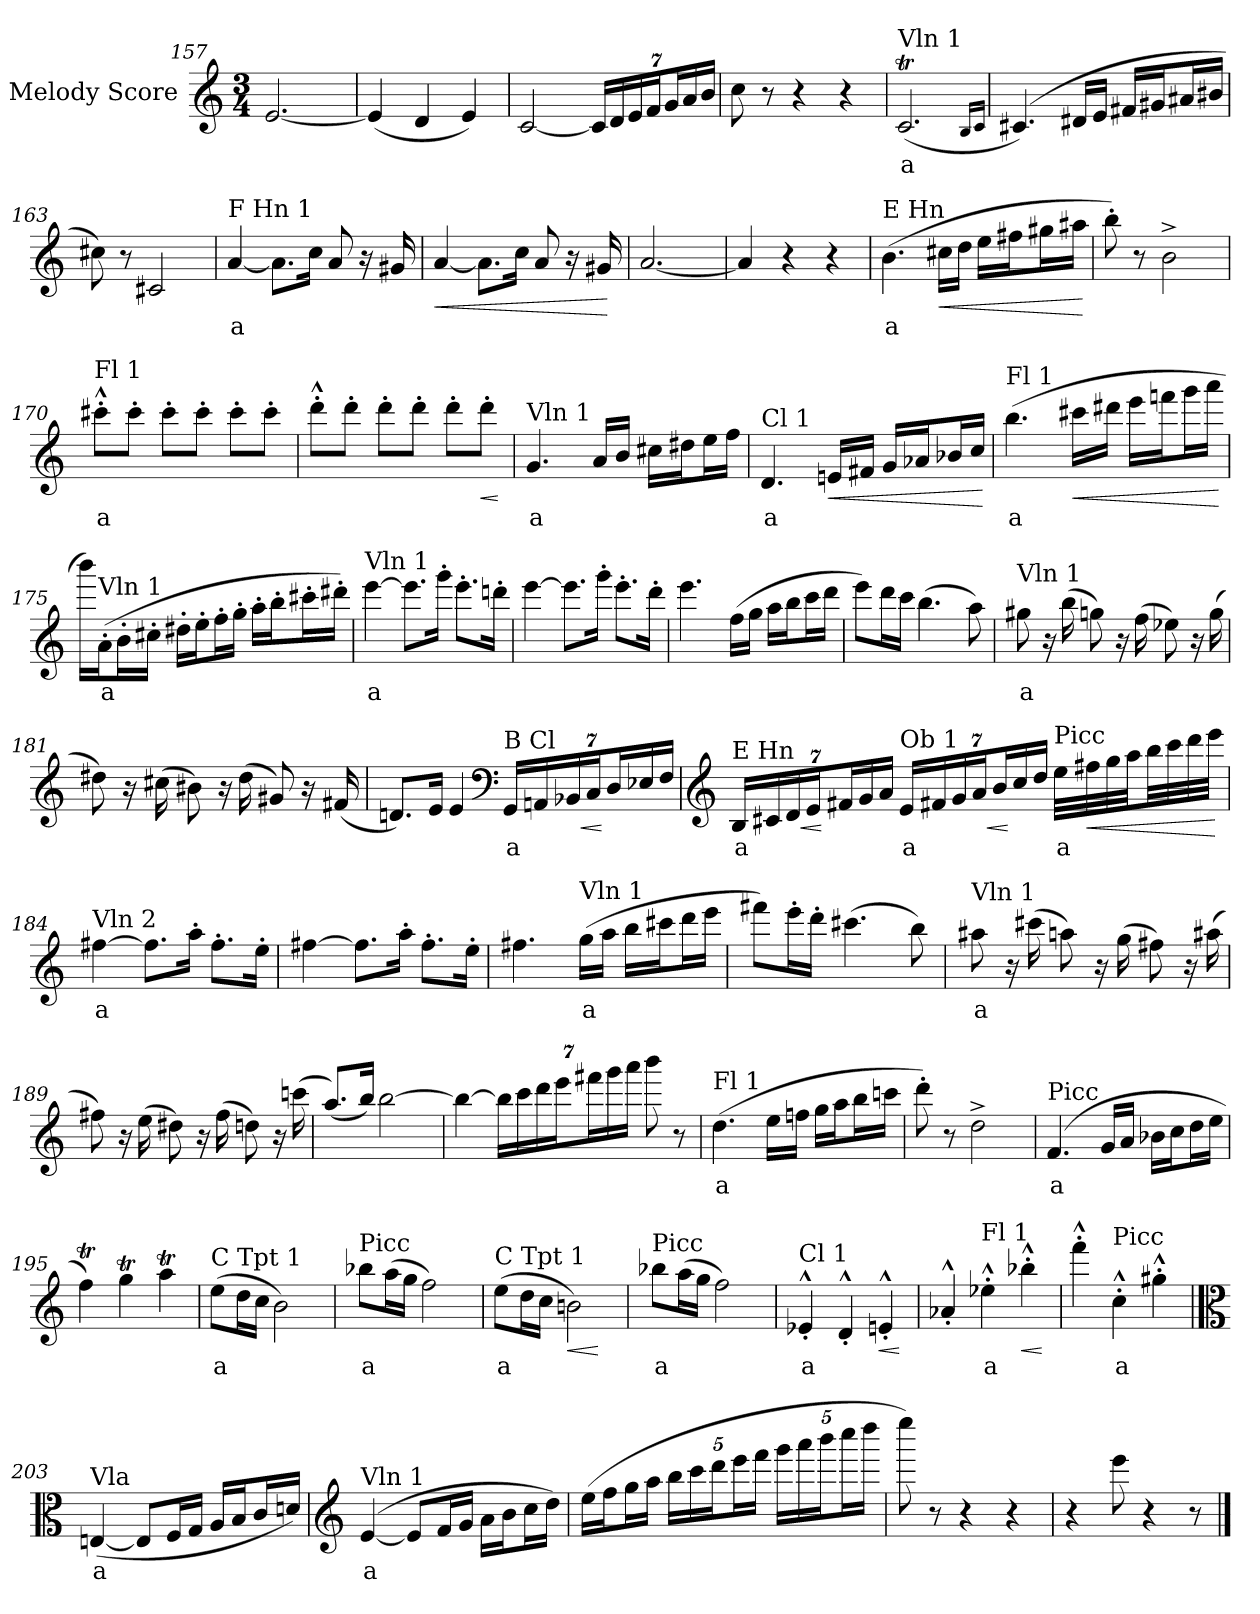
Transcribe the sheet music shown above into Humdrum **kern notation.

**kern	**text	**dynam
*part1	*part1	*part1
*staff1	*staff1	*staff1
*I"Melody Score	*	*
*clefG2	*	*
*k[]	*	*
*M3/4	*	*
=157	=157	=157
[2.e/	.	.
=158	=158	=158
(4e/]	.	.
4d/	.	.
4e/)	.	.
=159	=159	=159
[2c/	.	.
*Xbrackettup	*	*
28c/LL]	.	.
28d/	.	.
28e/	.	.
28f/J	.	.
28g/L	.	.
28a/	.	.
28b/JJ	.	.
=160	=160	=160
*MM144	*	*
8cc\	.	.
8r	.	.
4r	.	.
4r	.	.
=161	=161	=161
!LO:TX:a:t=Vln 1	!	!
!	!LO:LY:b:color=#FF0000	!
(2.cT/	a	.
16qB/LL	.	.
16qc/JJ	.	.
=162	=162	=162
(4.c#X/)	.	.
16d#X/LL	.	.
16e/JJ	.	.
16f#X/LL	.	.
16g#X/J	.	.
16a#X/L	.	.
16b#X/JJ	.	.
=163	=163	=163
8cc#X\)	.	.
8r	.	.
2c#X/	.	.
=164	=164	=164
!LO:TX:a:t=F Hn 1	!	!
!	!LO:LY:b:color=#FF0000	!
[4a/	a	.
8.a\L]	.	.
16cc\Jk	.	.
8a/	.	.
16r	.	.
16g#X/	.	.
=165	=165	=165
!	!	!LO:HP:b
[4a/	.	<
8.a\L]	.	.
16cc\Jk	.	.
8a/	.	.
16r	.	.
16g#X/	.	.
.	.	[
=166	=166	=166
[2.a/	.	.
=167	=167	=167
4a/]	.	.
4r	.	.
4r	.	.
=168	=168	=168
!LO:TX:a:t=E Hn	!	!
!	!LO:LY:b:color=#FF0000	!
(4.b\	a	.
!	!	!LO:HP:b
16cc#X\LL	.	<
16dd\JJ	.	.
16ee\LL	.	.
16ff#\J	.	.
16gg#X\L	.	.
16aa#X\JJ	.	.
.	.	[
=169	=169	=169
8bb'\)	.	.
8r	.	.
2b^\	.	.
=170	=170	=170
!LO:TX:a:t=Fl 1	!	!
!	!LO:LY:b:color=#FF0000	!
8ccc#X'^^\L	a	.
8ccc#'\J	.	.
8ccc#'\L	.	.
8ccc#'\J	.	.
8ccc#'\L	.	.
8ccc#'\J	.	.
=171	=171	=171
8ddd'^^\L	.	.
8ddd'\J	.	.
8ddd'\L	.	.
8ddd'\J	.	.
8ddd'\L	.	.
!	!	!LO:HP:b
8ddd'\J	.	<
.	.	[
=172	=172	=172
!LO:TX:a:t=Vln 1	!	!
!	!LO:LY:b:color=#FF0000	!
4.g/	a	.
16a/LL	.	.
16b/JJ	.	.
16cc#X\LL	.	.
16dd#X\J	.	.
16ee\L	.	.
16ff\JJ	.	.
=173	=173	=173
!LO:TX:a:t=Cl 1	!	!
!	!LO:LY:b:color=#FF0000	!
4.d/	a	.
!	!	!LO:HP:b
16en/LL	.	<
16f#X/JJ	.	.
16g/LL	.	.
16a-X/J	.	.
16b-/L	.	.
16cc/JJ	.	.
.	.	[
=174	=174	=174
!LO:TX:a:t=Fl 1	!	!
!	!LO:LY:b:color=#FF0000	!
(4.bb\	a	.
!	!	!LO:HP:b
16ccc#X\LL	.	<
16ddd#X\JJ	.	.
16eee\LL	.	.
16fffn\J	.	.
16ggg\L	.	.
16aaa\JJ	.	.
.	.	[
=175	=175	=175
16bbb\LL)	.	.
!LO:TX:a:t=Vln 1	!	!
!	!LO:LY:b:color=#FF0000	!
(16a'\J	a	.
16b'\L	.	.
16cc#X'\JJ	.	.
16dd#X'\LL	.	.
16ee'\J	.	.
16ff'\L	.	.
16gg'\JJ	.	.
16aa'\LL	.	.
16bb'\J	.	.
16ccc#X'\L	.	.
16ddd#X'\JJ)	.	.
=176	=176	=176
!LO:TX:a:t=Vln 1	!	!
!	!LO:LY:b:color=#FF0000	!
[4eee\	a	.
8.eee\L]	.	.
16ggg'\Jk	.	.
8.eee'\L	.	.
16dddn'\Jk	.	.
=177	=177	=177
[4eee\	.	.
8.eee\L]	.	.
16ggg'\Jk	.	.
8.eee'\L	.	.
16ddd'\Jk	.	.
=178	=178	=178
4.eee\	.	.
(16ff\LL	.	.
16gg\JJ	.	.
16aa\LL	.	.
16bb\J	.	.
16ccc\L	.	.
16ddd\JJ	.	.
=179	=179	=179
8eee\L)	.	.
16ddd\L	.	.
16ccc\JJ	.	.
(4.bb\	.	.
8aa\)	.	.
=180	=180	=180
!LO:TX:a:t=Vln 1	!	!
!	!LO:LY:b:color=#FF0000	!
8gg#X\	a	.
16r	.	.
(16bb\	.	.
8ggn\)	.	.
16r	.	.
(16ff\	.	.
8ee-X\)	.	.
16r	.	.
(16gg\	.	.
=181	=181	=181
8dd#X\)	.	.
16r	.	.
(16cc#X\	.	.
8b#X\)	.	.
16r	.	.
(16dd#\	.	.
8g#X/)	.	.
16r	.	.
(16f#X/	.	.
=182	=182	=182
8.dn/L)	.	.
16e/Jk	.	.
4e/	.	.
*clefF4	*	*
!LO:TX:a:t=B Cl	!	!
!	!LO:LY:b:color=#FF0000	!
28GG/LLL	a	.
28AAn/	.	.
28BB-/	.	.
!	!	!LO:HP:b
28C/JJ	.	<
28D/LL	.	[
28E-/	.	.
28F/JJJ	.	.
=183	=183	=183
*clefG2	*	*
!LO:TX:a:t=E Hn	!	!
!	!LO:LY:b:color=#FF0000	!
28B/LLL	a	.
28c#X/	.	.
28d/	.	.
!	!	!LO:HP:b
28e/JJ	.	<
28f#/LL	.	[
28g/	.	.
28a/JJJ	.	.
!LO:TX:a:t=Ob 1	!	!
!	!LO:LY:b:color=#FF0000	!
28e/LLL	a	.
28f#X/	.	.
28g/	.	.
28a/JJ	.	.
!	!	!LO:HP:b
28b/LL	.	<
28cc/	.	[
28dd/JJJ	.	.
!LO:TX:a:t=Picc	!	!
!	!LO:LY:b:color=#FF0000	!
32ee\LLL	a	.
!	!	!LO:HP:b
32ff#X\	.	<
32gg\	.	.
32aa\JJ	.	.
32bb\LL	.	.
32ccc\	.	.
32ddd\	.	.
32eee\JJJ	.	.
.	.	[
=184	=184	=184
!LO:TX:a:t=Vln 2	!	!
!	!LO:LY:b:color=#FF0000	!
[4ff#X\	a	.
8.ff#\L]	.	.
16aa'\Jk	.	.
8.ff#'\L	.	.
16ee'\Jk	.	.
=185	=185	=185
[4ff#X\	.	.
8.ff#\L]	.	.
16aa'\Jk	.	.
8.ff#'\L	.	.
16ee'\Jk	.	.
=186	=186	=186
4.ff#X\	.	.
!LO:TX:a:t=Vln 1	!	!
!	!LO:LY:b:color=#FF0000	!
(16gg\LL	a	.
16aa\JJ	.	.
16bb\LL	.	.
16ccc#X\J	.	.
16ddd\L	.	.
16eee\JJ	.	.
=187	=187	=187
8fff#X\L)	.	.
16eee'\L	.	.
16ddd'\JJ	.	.
(4.ccc#X\	.	.
8bb\)	.	.
=188	=188	=188
!LO:TX:a:t=Vln 1	!	!
!	!LO:LY:b:color=#FF0000	!
8aa#X\	a	.
16r	.	.
(16ccc#X\	.	.
8aan\)	.	.
16r	.	.
(16gg\	.	.
8ff#X\)	.	.
16r	.	.
(16aa#X\	.	.
=189	=189	=189
8ff#X\)	.	.
16r	.	.
(16ee\	.	.
8dd#X\)	.	.
16r	.	.
(16ff#\	.	.
8ddn\)	.	.
16r	.	.
(16cccn\	.	.
=190	=190	=190
(8.aa/L)	.	.
16bb/Jk)	.	.
[2bb\	.	.
=191	=191	=191
4bb\_	.	.
*brackettup	*	*
28bb\LL]	.	.
28ccc\	.	.
28ddd\	.	.
28eee\J	.	.
28fff#X\L	.	.
28ggg\	.	.
28aaa\JJ	.	.
8bbb\	.	.
8r	.	.
=192	=192	=192
!LO:TX:a:t=Fl 1	!	!
!	!LO:LY:b:color=#FF0000	!
(4.dd\	a	.
16ee\LL	.	.
16ffn\JJ	.	.
16gg\LL	.	.
16aa\J	.	.
16bb\L	.	.
16cccn\JJ	.	.
=193	=193	=193
8ddd'\)	.	.
8r	.	.
2dd^\	.	.
=194	=194	=194
!LO:TX:a:t=Picc	!	!
!	!LO:LY:b:color=#FF0000	!
(4.f/	a	.
16g/LL	.	.
16a/JJ	.	.
16b-X\LL	.	.
16cc\J	.	.
16dd\L	.	.
16ee\JJ	.	.
=195	=195	=195
4ffT\)	.	.
4ggT\	.	.
4aaT\	.	.
=196	=196	=196
!LO:TX:a:t=C Tpt 1	!	!
!	!LO:LY:b:color=#FF0000	!
(8ee\L	a	.
16dd\L	.	.
16cc\JJ	.	.
2b\)	.	.
=197	=197	=197
!LO:TX:a:t=Picc	!	!
!	!LO:LY:b:color=#FF0000	!
8bb-X\L	a	.
(16aa\L	.	.
16gg\JJ	.	.
2ff\)	.	.
=198	=198	=198
!LO:TX:a:t=C Tpt 1	!	!
!	!LO:LY:b:color=#FF0000	!
(8ee\L	a	.
16dd\L	.	.
16cc\JJ	.	.
!	!	!LO:HP:b
2bn\)	.	<
.	.	[
=199	=199	=199
!LO:TX:a:t=Picc	!	!
!	!LO:LY:b:color=#FF0000	!
8bb-X\L	a	.
(16aa\L	.	.
16gg\JJ	.	.
2ff\)	.	.
=200	=200	=200
!LO:TX:a:t=Cl 1	!	!
!	!LO:LY:b:color=#FF0000	!
4e-X'^^/	a	.
4d'^^/	.	.
!	!	!LO:HP:b
4en'^^/	.	<
.	.	[
=201	=201	=201
4a-X'^^/	.	.
!LO:TX:a:t=Fl 1	!	!
!	!LO:LY:b:color=#FF0000	!
4ee-X'^^\	a	.
!	!	!LO:HP:b
4bb-X'^^\	.	<
.	.	[
=202	=202	=202
4fff'^^\	.	.
!LO:TX:a:t=Picc	!	!
!	!LO:LY:b:color=#FF0000	!
4cc'^^\	a	.
4gg#X'^^\	.	.
=203	=203	=203
*clefC3	*	*
!LO:TX:a:t=Vla	!	!
!	!LO:LY:b:color=#FF0000	!
([4En/	a	.
8E/L]	.	.
16F/L	.	.
16G/JJ	.	.
16A/LL	.	.
16B/J	.	.
16c/L	.	.
16dn/JJ)	.	.
=204	=204	=204
*clefG2	*	*
!LO:TX:a:t=Vln 1	!	!
!	!LO:LY:b:color=#FF0000	!
([4e/	a	.
8e/L]	.	.
16f/L	.	.
16g/JJ	.	.
16a\LL	.	.
16b\J	.	.
16cc\L	.	.
16dd\JJ)	.	.
=205	=205	=205
(16ee\LL	.	.
16ff\J	.	.
16gg\L	.	.
16aa\JJ	.	.
*Xbrackettup	*	*
20bb\LL	.	.
20ccc\	.	.
20ddd\J	.	.
20eee\L	.	.
20fff\JJ	.	.
20ggg\LL	.	.
20aaa\	.	.
20bbb\J	.	.
20cccc\L	.	.
20dddd\JJ	.	.
=206	=206	=206
8eeee\)	.	.
8r	.	.
*MM90	*	*
4r	.	.
4r	.	.
=207	=207	=207
*MM140	*	*
4r	.	.
8eee\	.	.
4r	.	.
8r	.	.
==	==	==
*-	*-	*-
